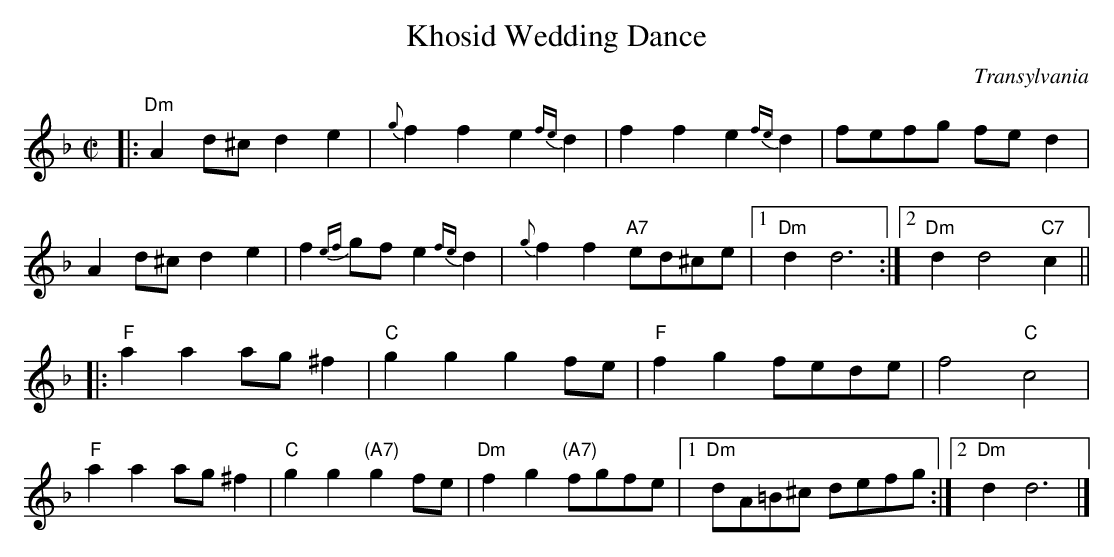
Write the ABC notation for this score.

X:1
T:Khosid Wedding Dance
O:Transylvania
M:C|
L:1/8
K:Dm
|: "Dm"A2d^c d2e2 | {g}f2f2 e2{fe}d2 | f2f2 e2{fe}d2 | fefg fed2 |
 A2d^c d2e2 | f2{ef}gf e2{fe}d2 | {g}f2f2 "A7"ed^ce |1 "Dm"d2 d6 :|2 "Dm"d2 d4 "C7"c2 ||
|: "F"a2a2 ag^f2 | "C"g2g2 g2fe | "F"f2g2 fede | f4 "C"c4 |
"F"a2a2 ag^f2 | "C"g2g2 "(A7)"g2fe | "Dm"f2g2 "(A7)"fgfe |1 "Dm"dA=B^c defg :|2 "Dm"d2 d6 |]
